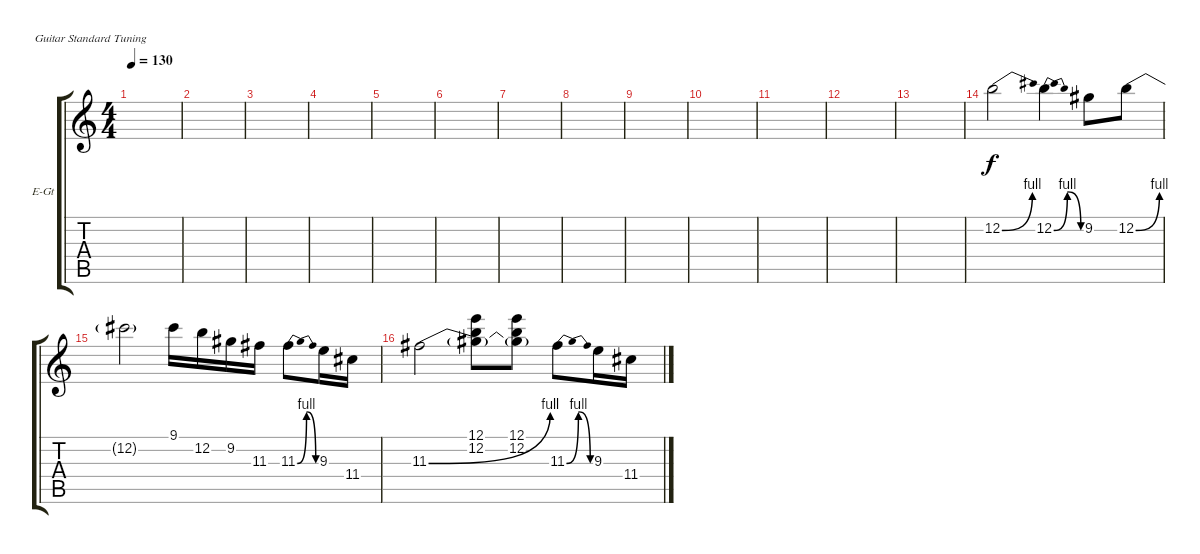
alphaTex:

\defaultSystemsLayout 4
\bracketExtendMode groupsimilarinstruments
\firstSystemTrackNameOrientation horizontal
\otherSystemsTrackNameOrientation horizontal
\track ("Solo Guitar" "E-Gt") {instrument distortionguitar}
\staff {score tabs}
\tuning (E4 B3 G3 D3 A2 E2)
\ts (4 4)
\tempo 130
\clef g2
\ks c
|
|
|
|
|
|
|
|
|
|
|
|
|
12.2{be (bend 0 0 24.599999999999998 4)}.2 12.2{be (bendrelease 0 0 30 4 30 4 60 0)}.4 9.2.8 12.2{be (bend 0 0 15 4)}.8 |
12.2{t}.2 9.1.16 12.2.16 9.2.16 11.3.16 11.3{be (bendrelease 0 0 30 4 30 4 60 0)}.8 9.3.16 11.4.16 |
11.3{be (bend 0 0 60 4)}.2 (12.2 12.1 11.3{t}).8 (12.1 12.2 11.3{t}).8 11.3{be (bendrelease 0 0 30 4 30 4 60 0)}.8 9.3.16 11.4.16
